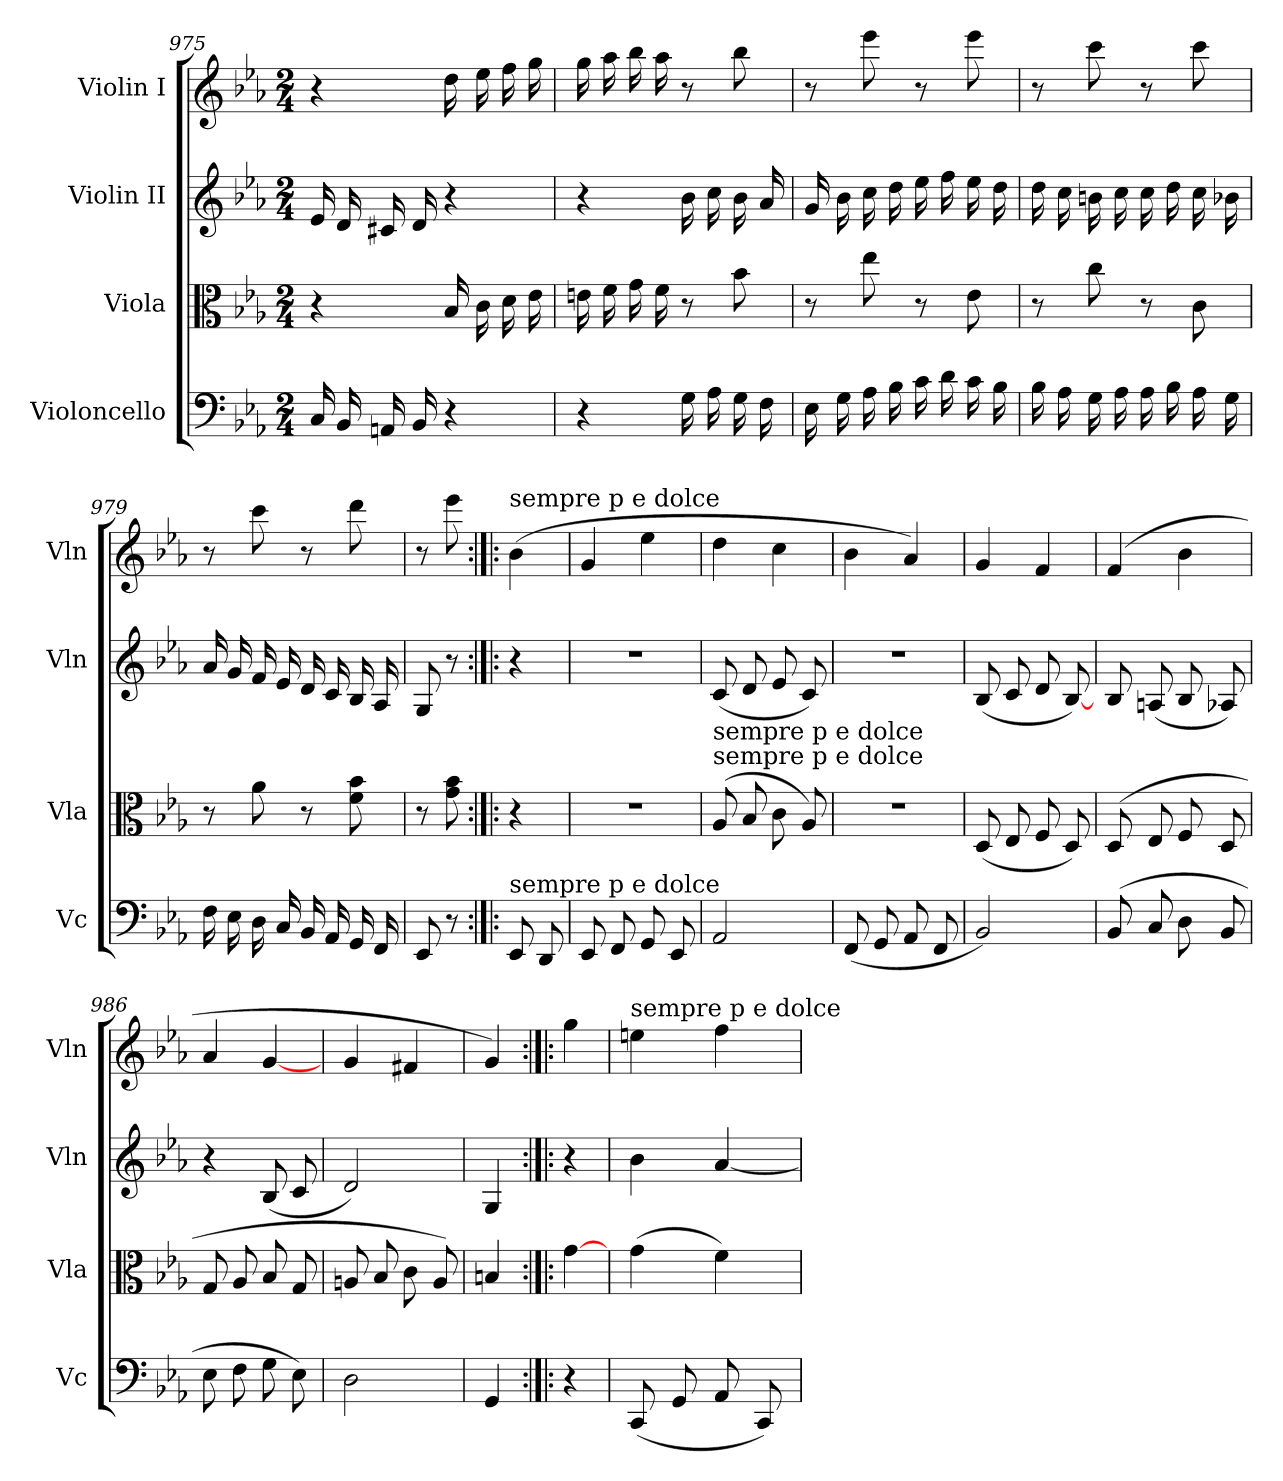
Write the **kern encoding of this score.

**kern	**kern	**kern	**kern
*part4	*part3	*part2	*part1
*staff4	*staff3	*staff2	*staff1
*I"Violoncello	*I"Viola	*I"Violin II	*I"Violin I
*I'Vc	*I'Vla	*I'Vln	*I'Vln
*clefF4	*clefC3	*clefG2	*clefG2
*k[b-e-a-]	*k[b-e-a-]	*k[b-e-a-]	*k[b-e-a-]
*E-:	*E-:	*E-:	*E-:
*M2/4	*M2/4	*M2/4	*M2/4
=975	=975	=975	=975
16C	4r	16e-	4r
16BB-	.	16d	.
16AAn	.	16c#X	.
16BB-	.	16d	.
4r	16B-	4r	16dd
.	16c	.	16ee-
.	16d	.	16ff
.	16e-	.	16gg
=976	=976	=976	=976
4r	16en	4r	16gg
.	16f	.	16aa-
.	16g	.	16bb-
.	16f	.	16aa-
16G	8r	16b-	8r
16A-	.	16cc	.
16G	8b-	16b-	8bb-
16F	.	16a-	.
=977	=977	=977	=977
16E-	8r	16g	8r
16G	.	16b-	.
16A-	8ee-	16cc	8eee-
16B-	.	16dd	.
16c	8r	16ee-	8r
16d	.	16ff	.
16c	8e-	16ee-	8eee-
16B-	.	16dd	.
=978	=978	=978	=978
16B-	8r	16dd	8r
16A-	.	16cc	.
16G	8cc	16bn	8ccc
16A-	.	16cc	.
16A-	8r	16cc	8r
16B-	.	16dd	.
16A-	8c	16cc	8ccc
16G	.	16b-X	.
=979	=979	=979	=979
16F	8r	16a-	8r
16E-	.	16g	.
16D	8a-	16f	8ccc
16C	.	16e-	.
16BB-	8r	16d	8r
16AA-	.	16c	.
16GG	8f 8b-	16B-	8ddd
16FF	.	16A-	.
=980	=980	=980	=980
8EE-	8r	8G	8r
8r	8g 8b-	8r	8eee-
=:|!|:	=:|!|:	=:|!|:	=:|!|:
!	!	!	!LO:TX:a:t=sempre p e dolce
!LO:TX:a:t=sempre p e dolce	!	!	!
8EE-	4r	4r	(4b-
8DD	.	.	.
=981	=981	=981	=981
8EE-	2r	2r	4g
8FF	.	.	.
8GG	.	.	4ee-
8EE-	.	.	.
=982	=982	=982	=982
!	!LO:TX:a:t=sempre p e dolce	!	!
!	!LO:TX:a:t=sempre p e dolce	!	!
2AA-	(8A-	(8c	4dd
.	8B-	8d	.
.	8c	8e-	4cc
.	8A-)	8c)	.
=983	=983	=983	=983
(8FF	2r	2r	4b-
8GG	.	.	.
8AA-	.	.	4a-)
8FF	.	.	.
=984	=984	=984	=984
2BB-)	(8D	(8B-	4g
.	8E-	8c	.
.	8F	8d	4f
.	8D)	[8B-)	.
=985	=985	=985	=985
(8BB-	(8D	8B-	(4f
8C	8E-	(8An	.
8D	8F	8B-	4b-
8BB-	8D	8A-X)	.
=986	=986	=986	=986
8E-	8G	4r	4a-
8F	8A-	.	.
8G	8B-	(8B-	[4g
8E-)	8G	8c	.
=987	=987	=987	=987
2D	8An	2d)	4g
.	8B-	.	.
.	8c	.	4f#X
.	8A)	.	.
=988	=988	=988	=988
4GG	4Bn	4G	4g)
=:|!|:	=:|!|:	=:|!|:	=:|!|:
4r	[4g	4r	4gg
=989	=989	=989	=989
!	!	!	!LO:TX:a:t=sempre p e dolce
(8CC	(4g	4b-	4een
8GG	.	.	.
8AA-	4f)	[4a-	4ff
8CC)	.	.	.
=	=	=	=
*-	*-	*-	*-
